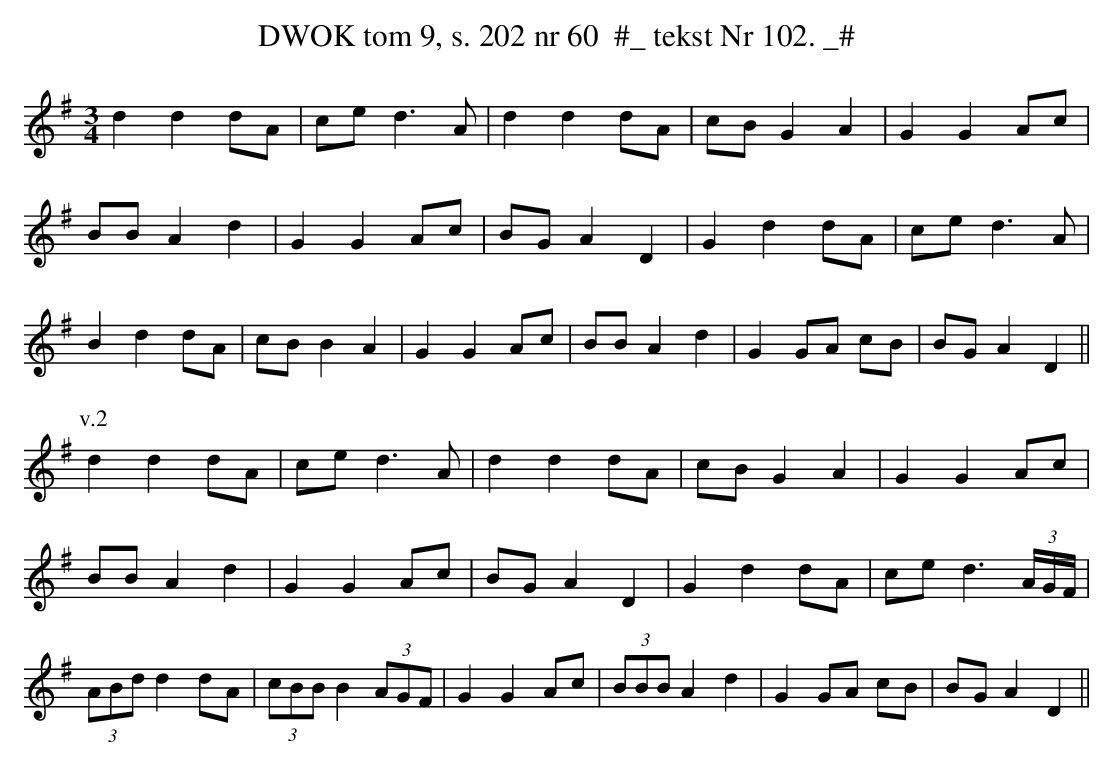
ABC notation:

X:1
T:DWOK tom 9, s. 202 nr 60  #_ tekst Nr 102. _#
L:1/16
M:3/4
K:G
d4 d4 d2A2|c2e2 d6A2|d4 d4 d2A2|c2B2 G4 A4|G4 G4 A2c2|
B2B2 A4 d4|G4 G4 A2c2|B2G2 A4 D4|G4 d4 d2A2|c2e2 d6A2|
B4 d4 d2A2|c2B2 B4 A4|G4 G4 A2c2|B2B2 A4 d4|G4 G2A2 c2B2|B2G2 A4 D4||
P:v.2
d4 d4 d2A2|c2e2 d6A2|d4 d4 d2A2|c2B2 G4 A4|G4 G4 A2c2|
B2B2 A4 d4|G4 G4 A2c2|B2G2 A4 D4|G4 d4 d2A2|c2e2 d6 (3AGF |
 (3A2B2d2 d4 d2A2| (3c2B2B2 B4  (3A2G2F2 |G4 G4 A2c2| (3B2B2B2 A4 d4|G4 G2A2 c2B2|B2G2 A4 D4||
